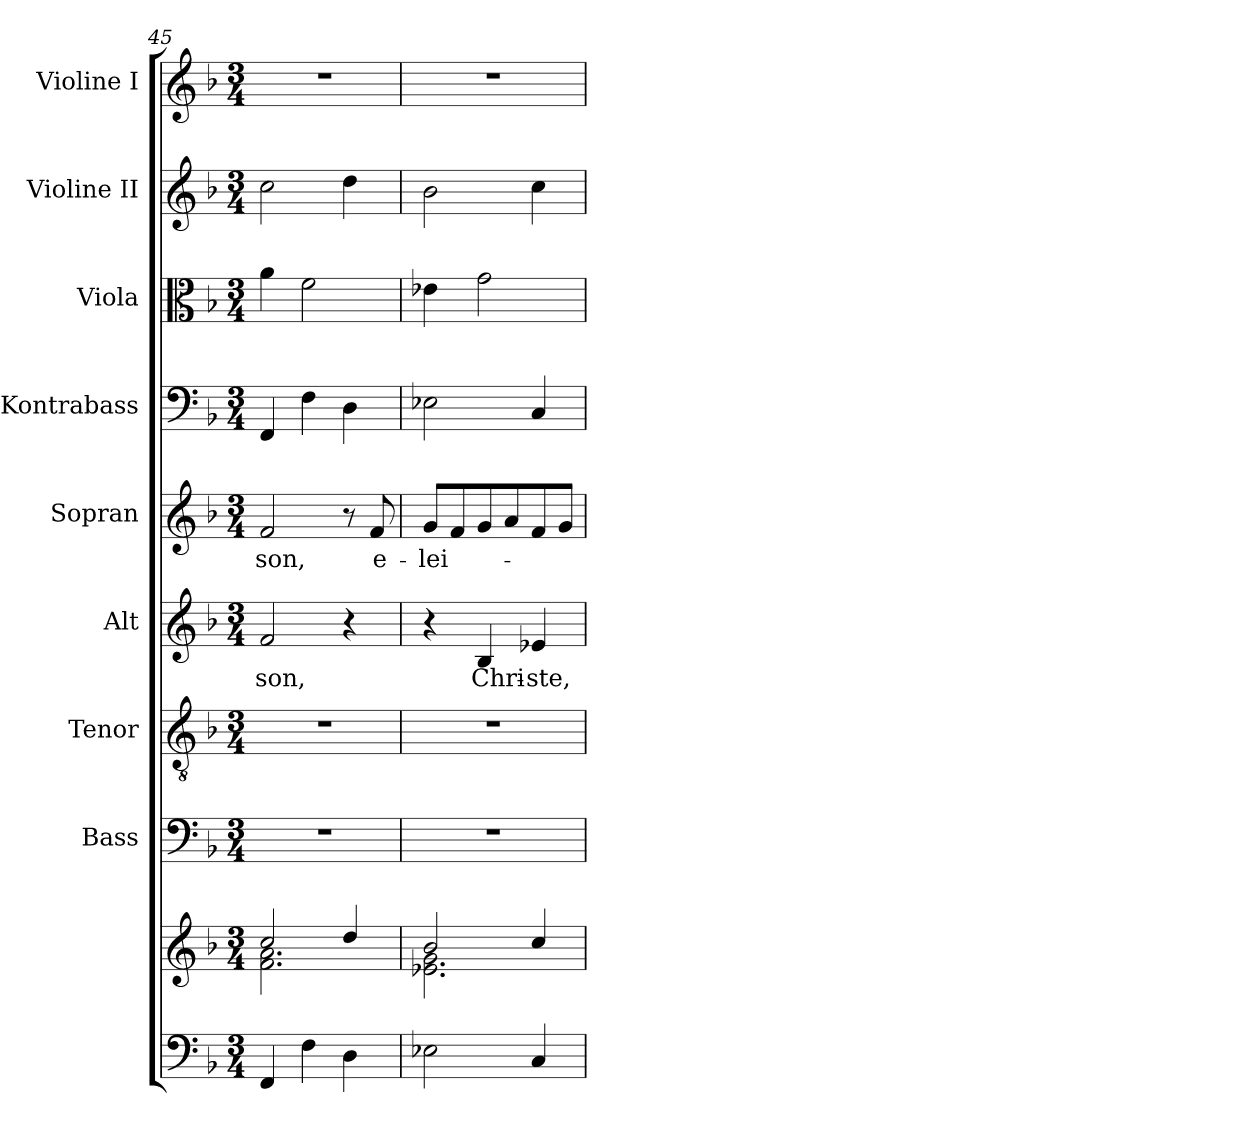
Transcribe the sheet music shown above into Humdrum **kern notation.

**kern	**kern	**kern	**kern	**kern	**text	**kern	**text	**kern	**kern	**kern	**kern
*part9	*part9	*part8	*part7	*part6	*part6	*part5	*part5	*part4	*part3	*part2	*part1
*staff10	*staff9	*staff8	*staff7	*staff6	*staff6	*staff5	*staff5	*staff4	*staff3	*staff2	*staff1
*	*	*I"Bass	*I"Tenor	*I"Alt	*	*I"Sopran	*	*I"Kontrabass	*I"Viola	*I"Violine II	*I"Violine I
*	*	*I'B.	*I'T.	*I'A.	*	*I'S.	*	*I'Kb.	*I'Vla.	*I'Vl. II	*I'Vl. I
*clefF4	*clefG2	*clefF4	*clefGv2	*clefG2	*	*clefG2	*	*clefF4	*clefC3	*clefG2	*clefG2
*	*	*	*	*	*	*	*	*ITrd7c12	*	*	*
*k[b-]	*k[b-]	*k[b-]	*k[b-]	*k[b-]	*	*k[b-]	*	*k[b-]	*k[b-]	*k[b-]	*k[b-]
*F:	*F:	*F:	*F:	*F:	*	*F:	*	*F:	*F:	*F:	*F:
*M3/4	*M3/4	*M3/4	*M3/4	*M3/4	*	*M3/4	*	*M3/4	*M3/4	*M3/4	*M3/4
=45	=45	=45	=45	=45	=45	=45	=45	=45	=45	=45	=45
*	*^	*	*	*	*	*	*	*	*	*	*
!	!	!	!	!	!	!LO:LY:b	!	!LO:LY:b	!	!	!	!
4FF/	2cc/	2.f\ 2.a\	2.r	2.r	2f/	-son,	2f/	-son,	4FFF/	4a\	2cc\	2.r
4F\	.	.	.	.	.	.	.	.	4FF\	2f\	.	.
4D\	4dd/	.	.	.	4r	.	8r	.	4DD\	.	4dd\	.
!	!	!	!	!	!	!	!	!LO:LY:b	!	!	!	!
.	.	.	.	.	.	.	8f/	e-	.	.	.	.
=46	=46	=46	=46	=46	=46	=46	=46	=46	=46	=46	=46	=46
!	!	!	!	!	!	!	!	!LO:LY:b	!	!	!	!
2E-X\	2b-/	2.e-X\ 2.g\	2.r	2.r	4r	.	8g/L	-lei-	2EE-X\	4e-X\	2b-\	2.r
.	.	.	.	.	.	.	8f/	.	.	.	.	.
!	!	!	!	!	!	!LO:LY:b	!	!	!	!	!	!
.	.	.	.	.	4B-/	Chri-	8g/	.	.	2g\	.	.
.	.	.	.	.	.	.	8a/	.	.	.	.	.
!	!	!	!	!	!	!LO:LY:b	!	!	!	!	!	!
4C/	4cc/	.	.	.	4e-X/	-ste,	8f/	.	4CC/	.	4cc\	.
.	.	.	.	.	.	.	8g/J	.	.	.	.	.
*	*v	*v	*	*	*	*	*	*	*	*	*	*
=	=	=	=	=	=	=	=	=	=	=	=
*-	*-	*-	*-	*-	*-	*-	*-	*-	*-	*-	*-
